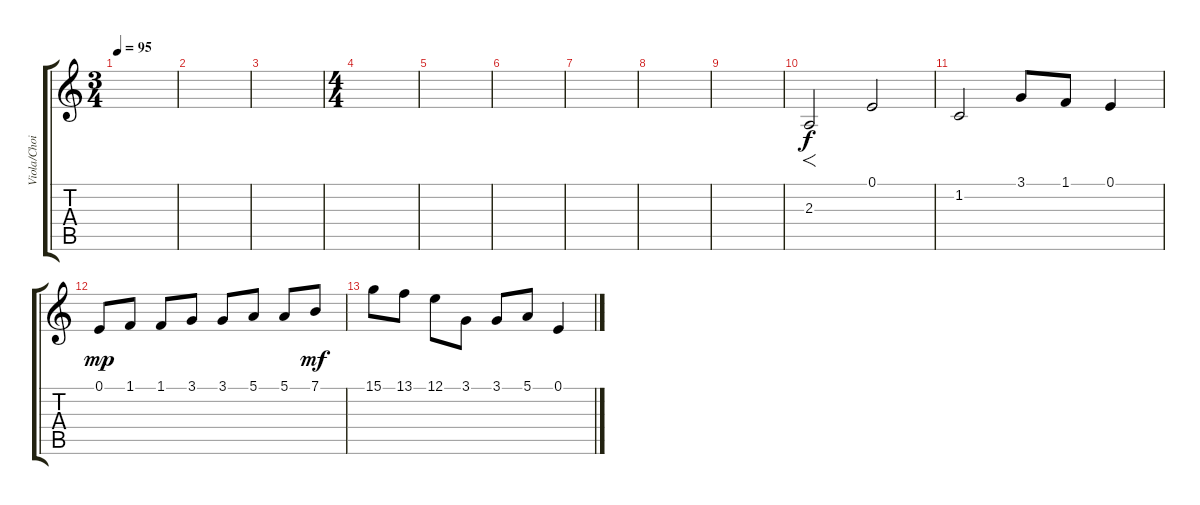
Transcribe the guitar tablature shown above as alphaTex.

\track ("Viola/Choir" "Viola/Choi") {instrument viola}
\staff {score tabs}
\tuning (E4 B3 G3 D3 A2 E2) {hide}
\ts (3 4)
\tempo 95
\clef g2
\ks c
|
|
|
\ts (4 4)
|
|
|
|
|
|
2.3.2{f} 0.1.2 |
1.2.2 3.1.8 1.1.8 0.1.4 |
0.1.8{dy mp} 1.1.8 1.1.8 3.1.8 3.1.8 5.1.8 5.1.8 7.1.8{dy mf} |
15.1.8 13.1.8 12.1.8 3.1.8 3.1.8 5.1.8 0.1.4
